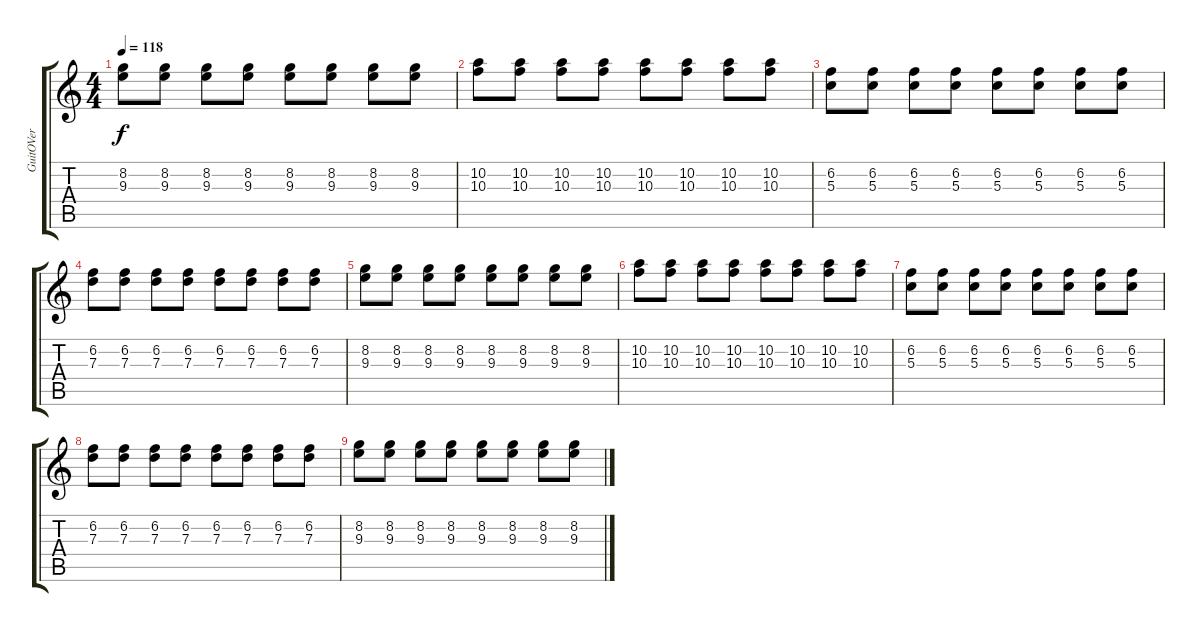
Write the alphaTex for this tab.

\track ("GuitOVer" "GuitOVer") {instrument overdrivenguitar}
\staff {score tabs}
\tuning (E4 B3 G3 D3 A2 D2) {hide}
\ts (4 4)
\tempo 118
\clef g2
\ks c
(8.2 9.3).8{dy f} (8.2 9.3).8 (8.2 9.3).8 (8.2 9.3).8 (8.2 9.3).8 (8.2 9.3).8 (8.2 9.3).8 (8.2 9.3).8 |
(10.2 10.3).8 (10.2 10.3).8 (10.2 10.3).8 (10.2 10.3).8 (10.2 10.3).8 (10.2 10.3).8 (10.2 10.3).8 (10.2 10.3).8 |
(6.2 5.3).8 (6.2 5.3).8 (6.2 5.3).8 (6.2 5.3).8 (6.2 5.3).8 (6.2 5.3).8 (6.2 5.3).8 (6.2 5.3).8 |
(6.2 7.3).8 (6.2 7.3).8 (6.2 7.3).8 (6.2 7.3).8 (6.2 7.3).8 (6.2 7.3).8 (6.2 7.3).8 (6.2 7.3).8 |
(8.2 9.3).8 (8.2 9.3).8 (8.2 9.3).8 (8.2 9.3).8 (8.2 9.3).8 (8.2 9.3).8 (8.2 9.3).8 (8.2 9.3).8 |
(10.2 10.3).8 (10.2 10.3).8 (10.2 10.3).8 (10.2 10.3).8 (10.2 10.3).8 (10.2 10.3).8 (10.2 10.3).8 (10.2 10.3).8 |
(6.2 5.3).8 (6.2 5.3).8 (6.2 5.3).8 (6.2 5.3).8 (6.2 5.3).8 (6.2 5.3).8 (6.2 5.3).8 (6.2 5.3).8 |
(6.2 7.3).8 (6.2 7.3).8 (6.2 7.3).8 (6.2 7.3).8 (6.2 7.3).8 (6.2 7.3).8 (6.2 7.3).8 (6.2 7.3).8 |
(8.2 9.3).8 (8.2 9.3).8 (8.2 9.3).8 (8.2 9.3).8 (8.2 9.3).8 (8.2 9.3).8 (8.2 9.3).8 (8.2 9.3).8
